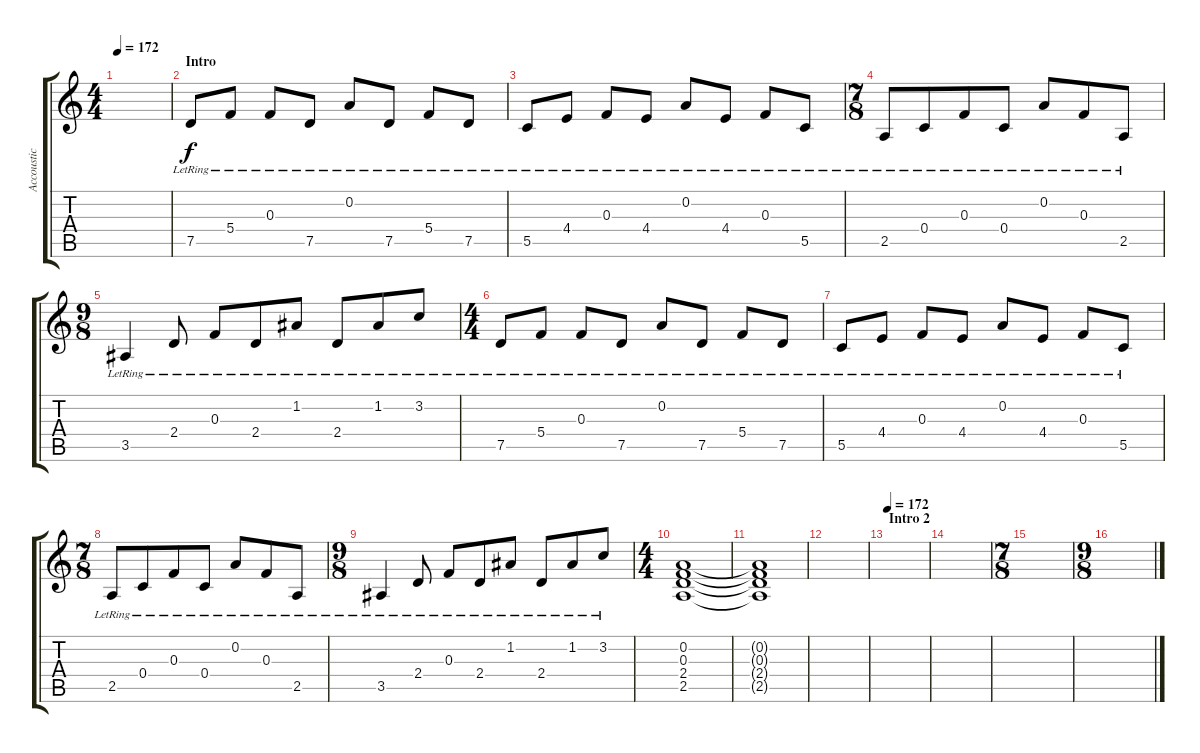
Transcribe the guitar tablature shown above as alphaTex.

\track ("Accoustic Guitar" "Accoustic ") {instrument acousticguitarsteel}
\staff {score tabs}
\tuning (D4 A3 F3 C3 G2 D2) {hide}
\ts (4 4)
\tempo 172
\tempo 120
\tempo 172
\clef g2
\ks c
|
\section ("" "Intro")
7.5{lr}.8 5.4{lr}.8 0.3{lr}.8 7.5{lr}.8 0.2{lr}.8 7.5{lr}.8 5.4{lr}.8 7.5{lr}.8 |
5.5{lr}.8 4.4{lr}.8 0.3{lr}.8 4.4{lr}.8 0.2{lr}.8 4.4{lr}.8 0.3{lr}.8 5.5{lr}.8 |
\ts (7 8)
2.5{lr}.8 0.4{lr}.8 0.3{lr}.8 0.4{lr}.8 0.2{lr}.8 0.3{lr}.8 2.5{lr}.8 |
\ts (9 8)
3.5{lr}.4 2.4{lr}.8 0.3{lr}.8 2.4{lr}.8 1.2{lr}.8 2.4{lr}.8 1.2{lr}.8 3.2{lr}.8 |
\ts (4 4)
7.5{lr}.8 5.4{lr}.8 0.3{lr}.8 7.5{lr}.8 0.2{lr}.8 7.5{lr}.8 5.4{lr}.8 7.5{lr}.8 |
5.5{lr}.8 4.4{lr}.8 0.3{lr}.8 4.4{lr}.8 0.2{lr}.8 4.4{lr}.8 0.3{lr}.8 5.5{lr}.8 |
\ts (7 8)
2.5{lr}.8 0.4{lr}.8 0.3{lr}.8 0.4{lr}.8 0.2{lr}.8 0.3{lr}.8 2.5{lr}.8 |
\ts (9 8)
3.5{lr}.4 2.4{lr}.8 0.3{lr}.8 2.4{lr}.8 1.2{lr}.8 2.4{lr}.8 1.2{lr}.8 3.2{lr}.8 |
\ts (4 4)
(0.2 0.3 2.4 2.5).1 |
(0.2{t} 0.3{t} 2.4{t} 2.5{t}).1 |
|
\section ("" "Intro 2")
\tempo 172
|
|
\ts (7 8)
|
\ts (9 8)
